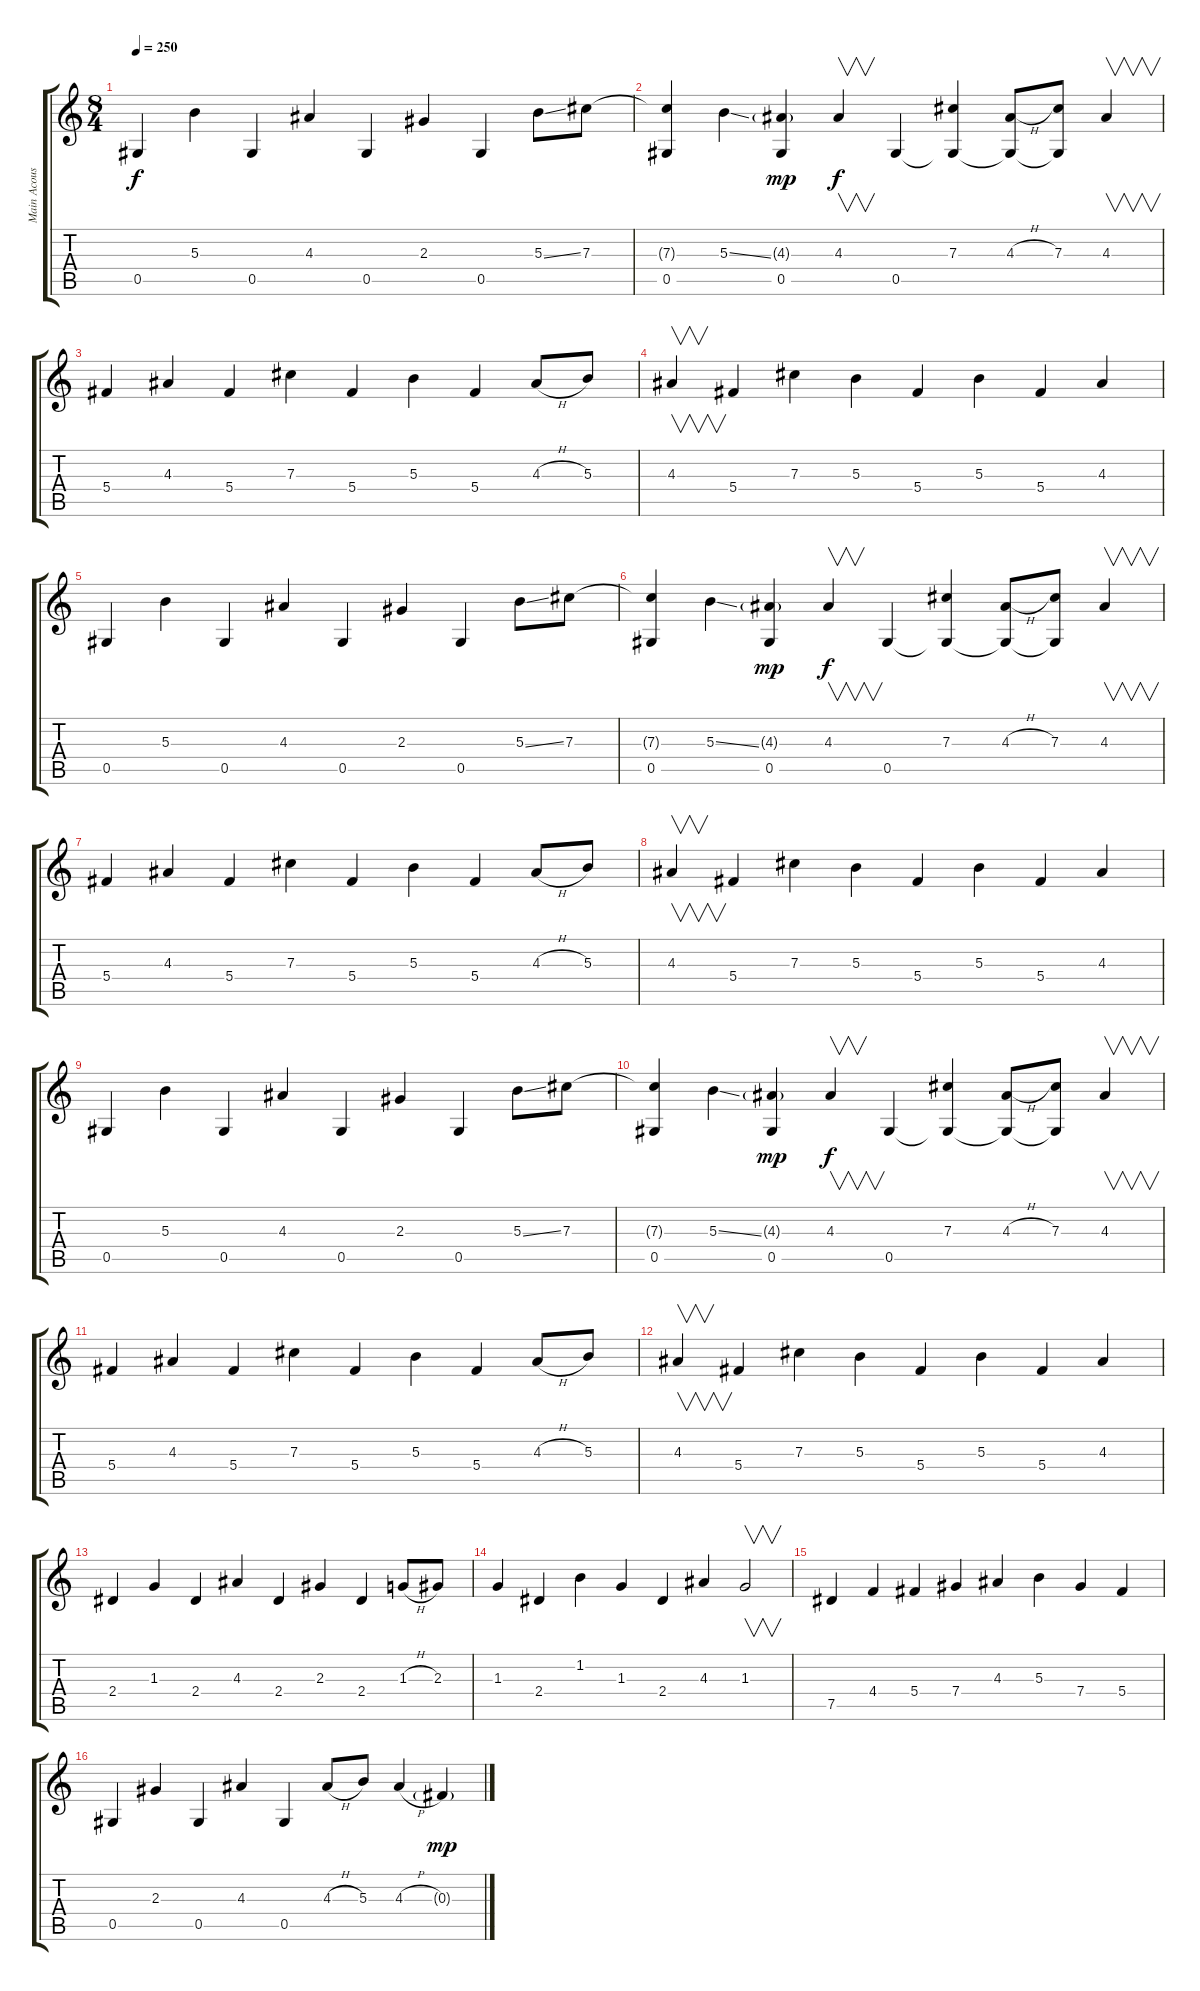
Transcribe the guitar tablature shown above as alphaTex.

\track ("Main Acoustic Guitar" "Main Acous") {instrument acousticguitarnylon}
\staff {score tabs}
\tuning (Eb4 Bb3 Gb3 Db3 Ab2 Eb2) {hide}
\ts (8 4)
\tempo 250
\clef g2
\ks c
0.5.4{dy f instrument acousticguitarnylon} 5.3.4 0.5.4 4.3.4 0.5.4 2.3.4 0.5.4 5.3{ss}.8 7.3.8 |
(7.3{t} 0.5).4 5.3{ss}.4 (4.3{g} 0.5).4{dy mp} 4.3.4{v dy f} 0.5.4 (7.3 0.5{t}).4 (4.3{h} 0.5{t}).8 (7.3 0.5{t}).8 4.3.4{v} |
5.4.4 4.3.4 5.4.4 7.3.4 5.4.4 5.3.4 5.4.4 4.3{h}.8 5.3.8 |
4.3.4{v} 5.4.4 7.3.4 5.3.4 5.4.4 5.3.4 5.4.4 4.3.4 |
0.5.4 5.3.4 0.5.4 4.3.4 0.5.4 2.3.4 0.5.4 5.3{ss}.8 7.3.8 |
(7.3{t} 0.5).4 5.3{ss}.4 (4.3{g} 0.5).4{dy mp} 4.3.4{v dy f} 0.5.4 (7.3 0.5{t}).4 (4.3{h} 0.5{t}).8 (7.3 0.5{t}).8 4.3.4{v} |
5.4.4 4.3.4 5.4.4 7.3.4 5.4.4 5.3.4 5.4.4 4.3{h}.8 5.3.8 |
4.3.4{v} 5.4.4 7.3.4 5.3.4 5.4.4 5.3.4 5.4.4 4.3.4 |
0.5.4 5.3.4 0.5.4 4.3.4 0.5.4 2.3.4 0.5.4 5.3{ss}.8 7.3.8 |
(7.3{t} 0.5).4 5.3{ss}.4 (4.3{g} 0.5).4{dy mp} 4.3.4{v dy f} 0.5.4 (7.3 0.5{t}).4 (4.3{h} 0.5{t}).8 (7.3 0.5{t}).8 4.3.4{v} |
5.4.4 4.3.4 5.4.4 7.3.4 5.4.4 5.3.4 5.4.4 4.3{h}.8 5.3.8 |
4.3.4{v} 5.4.4 7.3.4 5.3.4 5.4.4 5.3.4 5.4.4 4.3.4 |
2.4.4 1.3.4 2.4.4 4.3.4 2.4.4 2.3.4 2.4.4 1.3{h}.8 2.3.8 |
1.3.4 2.4.4 1.2.4 1.3.4 2.4.4 4.3.4 1.3.2{v} |
7.5.4 4.4.4 5.4.4 7.4.4 4.3.4 5.3.4 7.4.4 5.4.4 |
0.5.4 2.3.4 0.5.4 4.3.4 0.5.4 4.3{h}.8 5.3.8 4.3{h}.4 0.3{h g}.4{dy mp}
